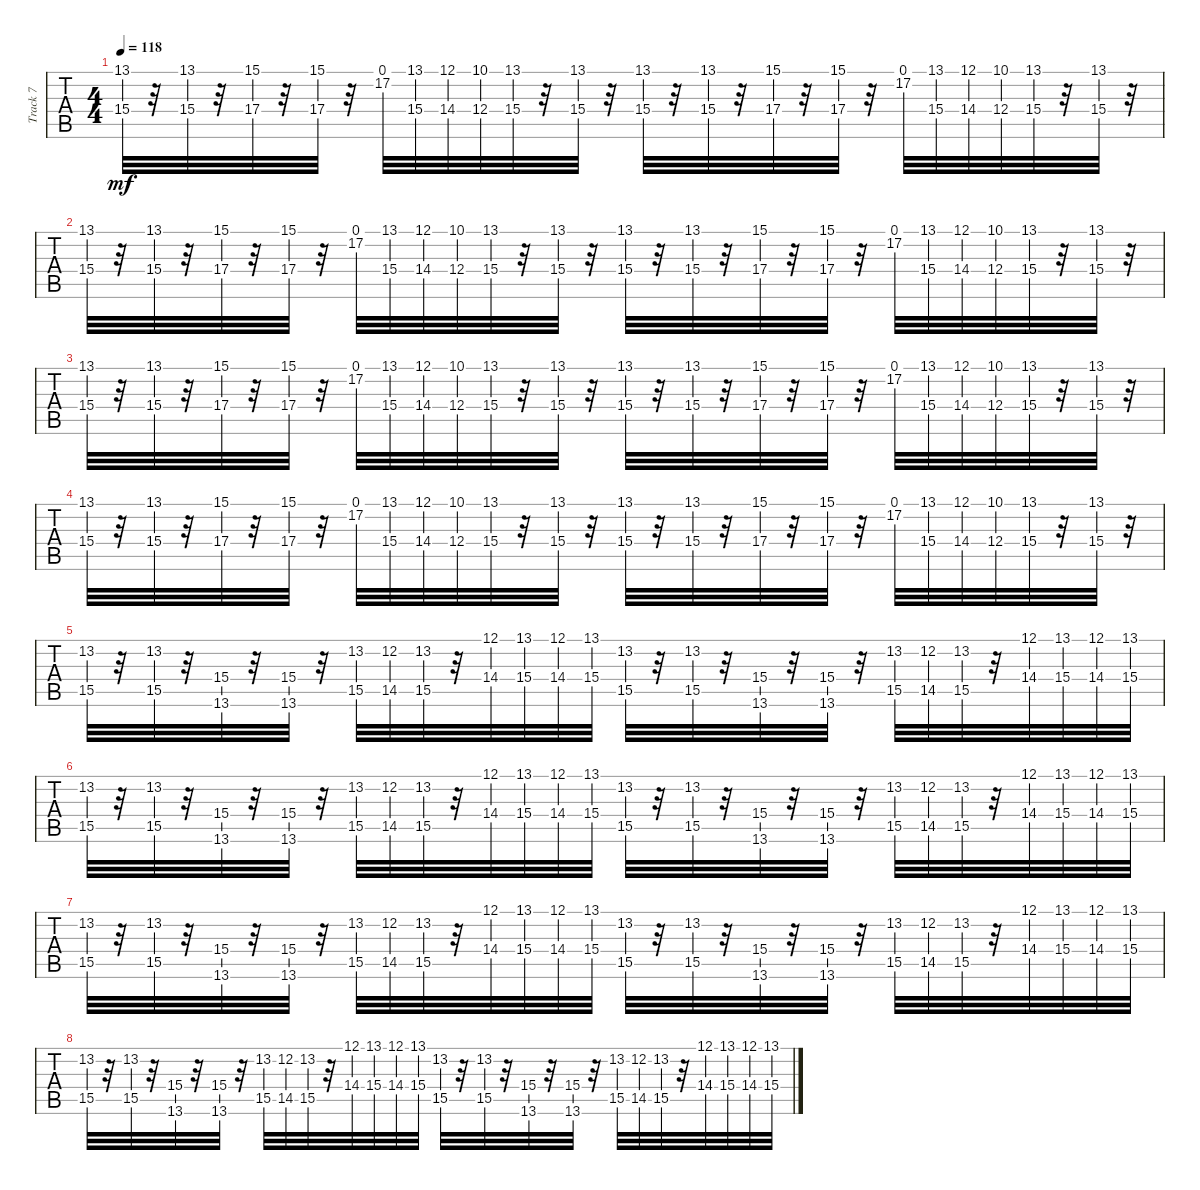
\track ("Track 7" "Track 7") {instrument accordion}
\staff {tabs}
\tuning (E4 B3 G3 D3 A2 E2) {hide}
\ts (4 4)
\tempo 118
\clef g2
\ks c
(13.1 15.4).32{dy mf} r.32 (13.1 15.4).32 r.32 (15.1 17.4).32 r.32 (15.1 17.4).32 r.32 (0.1 17.2).32 (13.1 15.4).32 (12.1 14.4).32 (10.1 12.4).32 (13.1 15.4).32 r.32 (13.1 15.4).32 r.32 (13.1 15.4).32 r.32 (13.1 15.4).32 r.32 (15.1 17.4).32 r.32 (15.1 17.4).32 r.32 (0.1 17.2).32 (13.1 15.4).32 (12.1 14.4).32 (10.1 12.4).32 (13.1 15.4).32 r.32 (13.1 15.4).32 r.32 |
(13.1 15.4).32 r.32 (13.1 15.4).32 r.32 (15.1 17.4).32 r.32 (15.1 17.4).32 r.32 (0.1 17.2).32 (13.1 15.4).32 (12.1 14.4).32 (10.1 12.4).32 (13.1 15.4).32 r.32 (13.1 15.4).32 r.32 (13.1 15.4).32 r.32 (13.1 15.4).32 r.32 (15.1 17.4).32 r.32 (15.1 17.4).32 r.32 (0.1 17.2).32 (13.1 15.4).32 (12.1 14.4).32 (10.1 12.4).32 (13.1 15.4).32 r.32 (13.1 15.4).32 r.32 |
(13.1 15.4).32 r.32 (13.1 15.4).32 r.32 (15.1 17.4).32 r.32 (15.1 17.4).32 r.32 (0.1 17.2).32 (13.1 15.4).32 (12.1 14.4).32 (10.1 12.4).32 (13.1 15.4).32 r.32 (13.1 15.4).32 r.32 (13.1 15.4).32 r.32 (13.1 15.4).32 r.32 (15.1 17.4).32 r.32 (15.1 17.4).32 r.32 (0.1 17.2).32 (13.1 15.4).32 (12.1 14.4).32 (10.1 12.4).32 (13.1 15.4).32 r.32 (13.1 15.4).32 r.32 |
(13.1 15.4).32 r.32 (13.1 15.4).32 r.32 (15.1 17.4).32 r.32 (15.1 17.4).32 r.32 (0.1 17.2).32 (13.1 15.4).32 (12.1 14.4).32 (10.1 12.4).32 (13.1 15.4).32 r.32 (13.1 15.4).32 r.32 (13.1 15.4).32 r.32 (13.1 15.4).32 r.32 (15.1 17.4).32 r.32 (15.1 17.4).32 r.32 (0.1 17.2).32 (13.1 15.4).32 (12.1 14.4).32 (10.1 12.4).32 (13.1 15.4).32 r.32 (13.1 15.4).32 r.32 |
(13.2 15.5).32 r.32 (13.2 15.5).32 r.32 (15.4 13.6).32 r.32 (15.4 13.6).32 r.32 (13.2 15.5).32 (12.2 14.5).32 (13.2 15.5).32 r.32 (12.1 14.4).32 (13.1 15.4).32 (12.1 14.4).32 (13.1 15.4).32 (13.2 15.5).32 r.32 (13.2 15.5).32 r.32 (15.4 13.6).32 r.32 (15.4 13.6).32 r.32 (13.2 15.5).32 (12.2 14.5).32 (13.2 15.5).32 r.32 (12.1 14.4).32 (13.1 15.4).32 (12.1 14.4).32 (13.1 15.4).32 |
(13.2 15.5).32 r.32 (13.2 15.5).32 r.32 (15.4 13.6).32 r.32 (15.4 13.6).32 r.32 (13.2 15.5).32 (12.2 14.5).32 (13.2 15.5).32 r.32 (12.1 14.4).32 (13.1 15.4).32 (12.1 14.4).32 (13.1 15.4).32 (13.2 15.5).32 r.32 (13.2 15.5).32 r.32 (15.4 13.6).32 r.32 (15.4 13.6).32 r.32 (13.2 15.5).32 (12.2 14.5).32 (13.2 15.5).32 r.32 (12.1 14.4).32 (13.1 15.4).32 (12.1 14.4).32 (13.1 15.4).32 |
(13.2 15.5).32 r.32 (13.2 15.5).32 r.32 (15.4 13.6).32 r.32 (15.4 13.6).32 r.32 (13.2 15.5).32 (12.2 14.5).32 (13.2 15.5).32 r.32 (12.1 14.4).32 (13.1 15.4).32 (12.1 14.4).32 (13.1 15.4).32 (13.2 15.5).32 r.32 (13.2 15.5).32 r.32 (15.4 13.6).32 r.32 (15.4 13.6).32 r.32 (13.2 15.5).32 (12.2 14.5).32 (13.2 15.5).32 r.32 (12.1 14.4).32 (13.1 15.4).32 (12.1 14.4).32 (13.1 15.4).32 |
(13.2 15.5).32 r.32 (13.2 15.5).32 r.32 (15.4 13.6).32 r.32 (15.4 13.6).32 r.32 (13.2 15.5).32 (12.2 14.5).32 (13.2 15.5).32 r.32 (12.1 14.4).32 (13.1 15.4).32 (12.1 14.4).32 (13.1 15.4).32 (13.2 15.5).32 r.32 (13.2 15.5).32 r.32 (15.4 13.6).32 r.32 (15.4 13.6).32 r.32 (13.2 15.5).32 (12.2 14.5).32 (13.2 15.5).32 r.32 (12.1 14.4).32 (13.1 15.4).32 (12.1 14.4).32 (13.1 15.4).32
